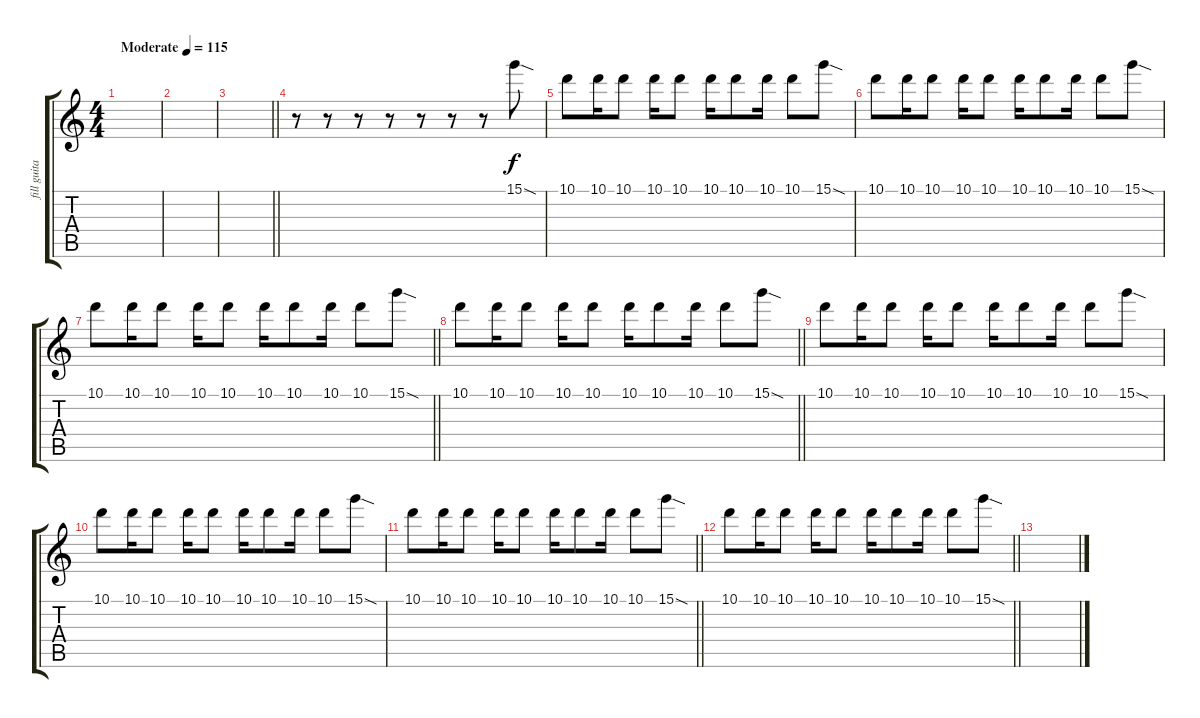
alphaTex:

\track ("fill guitar" "fill guita") {instrument distortionguitar}
\staff {score tabs}
\tuning (E4 B3 G3 D3 A2 D2) {hide}
\ts (4 4)
\section ("" "")
\tempo (115 "Moderate")
\clef g2
\ks c
|
|
\barLineRight lightlight
|
\section ("" "")
r.8 r.8 r.8 r.8 r.8 r.8 r.8{volume 16} 15.1{sod}.8 |
10.1.8 10.1.16 10.1.8 10.1.16 10.1.8 10.1.16 10.1.8 10.1.16 10.1.8 15.1{sod}.8 |
10.1.8 10.1.16 10.1.8 10.1.16 10.1.8 10.1.16 10.1.8 10.1.16 10.1.8 15.1{sod}.8 |
\barLineRight lightlight
10.1.8 10.1.16 10.1.8 10.1.16 10.1.8 10.1.16 10.1.8 10.1.16 10.1.8 15.1{sod}.8 |
\barLineRight lightlight
10.1.8 10.1.16 10.1.8 10.1.16 10.1.8 10.1.16 10.1.8 10.1.16 10.1.8 15.1{sod}.8 |
10.1.8 10.1.16 10.1.8 10.1.16 10.1.8 10.1.16 10.1.8 10.1.16 10.1.8 15.1{sod}.8 |
10.1.8 10.1.16 10.1.8 10.1.16 10.1.8 10.1.16 10.1.8 10.1.16 10.1.8 15.1{sod}.8 |
\barLineRight lightlight
10.1.8 10.1.16 10.1.8 10.1.16 10.1.8 10.1.16 10.1.8 10.1.16 10.1.8 15.1{sod}.8 |
\barLineRight lightlight
10.1.8 10.1.16 10.1.8 10.1.16 10.1.8 10.1.16 10.1.8 10.1.16 10.1.8 15.1{sod}.8 |
\section ("" "")
